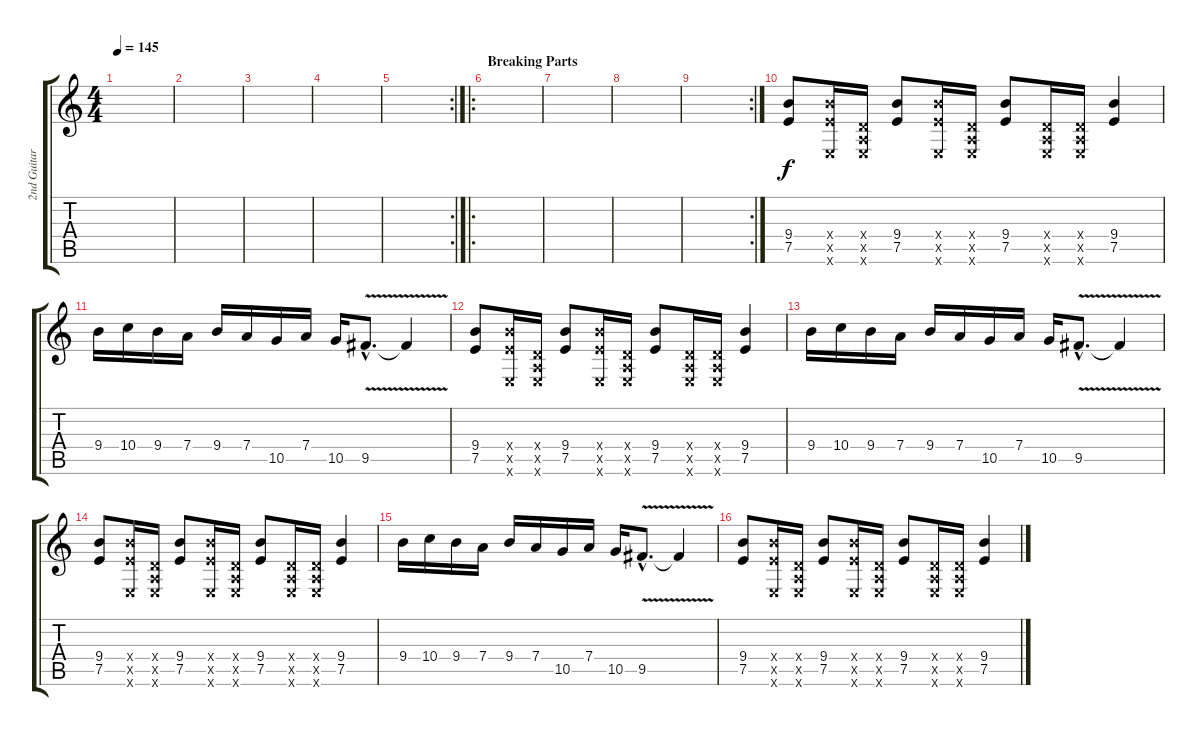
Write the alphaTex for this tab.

\track ("2nd Guitar" "2nd Guitar") {instrument distortionguitar}
\staff {score tabs}
\tuning (E4 B3 G3 D3 A2 E2) {hide}
\ts (4 4)
\tempo 145
\clef g2
\ks c
|
|
|
|
\rc 2
|
\ro
\section ("" "Breaking Parts")
|
|
|
\rc 2
|
(9.4 7.5).8 (9.4{x} 7.5{x} 0.6{x}).16 (0.4{x} 0.5{x} 0.6{x}).16 (9.4 7.5).8 (9.4{x} 7.5{x} 0.6{x}).16 (0.4{x} 0.5{x} 0.6{x}).16 (9.4 7.5).8 (0.4{x} 0.5{x} 0.6{x}).16 (0.4{x} 0.5{x} 0.6{x}).16 (9.4 7.5).4 |
9.4.16 10.4.16 9.4.16 7.4.16 9.4.16 7.4.16 10.5.16 7.4.16 10.5.16 9.5{v hac}.8{d} 9.5{t}.4 |
(9.4 7.5).8 (9.4{x} 7.5{x} 0.6{x}).16 (0.4{x} 0.5{x} 0.6{x}).16 (9.4 7.5).8 (9.4{x} 7.5{x} 0.6{x}).16 (0.4{x} 0.5{x} 0.6{x}).16 (9.4 7.5).8 (0.4{x} 0.5{x} 0.6{x}).16 (0.4{x} 0.5{x} 0.6{x}).16 (9.4 7.5).4 |
9.4.16 10.4.16 9.4.16 7.4.16 9.4.16 7.4.16 10.5.16 7.4.16 10.5.16 9.5{v hac}.8{d} 9.5{t}.4 |
(9.4 7.5).8 (9.4{x} 7.5{x} 0.6{x}).16 (0.4{x} 0.5{x} 0.6{x}).16 (9.4 7.5).8 (9.4{x} 7.5{x} 0.6{x}).16 (0.4{x} 0.5{x} 0.6{x}).16 (9.4 7.5).8 (0.4{x} 0.5{x} 0.6{x}).16 (0.4{x} 0.5{x} 0.6{x}).16 (9.4 7.5).4 |
9.4.16 10.4.16 9.4.16 7.4.16 9.4.16 7.4.16 10.5.16 7.4.16 10.5.16 9.5{v hac}.8{d} 9.5{t}.4 |
(9.4 7.5).8 (9.4{x} 7.5{x} 0.6{x}).16 (0.4{x} 0.5{x} 0.6{x}).16 (9.4 7.5).8 (9.4{x} 7.5{x} 0.6{x}).16 (0.4{x} 0.5{x} 0.6{x}).16 (9.4 7.5).8 (0.4{x} 0.5{x} 0.6{x}).16 (0.4{x} 0.5{x} 0.6{x}).16 (9.4 7.5).4
